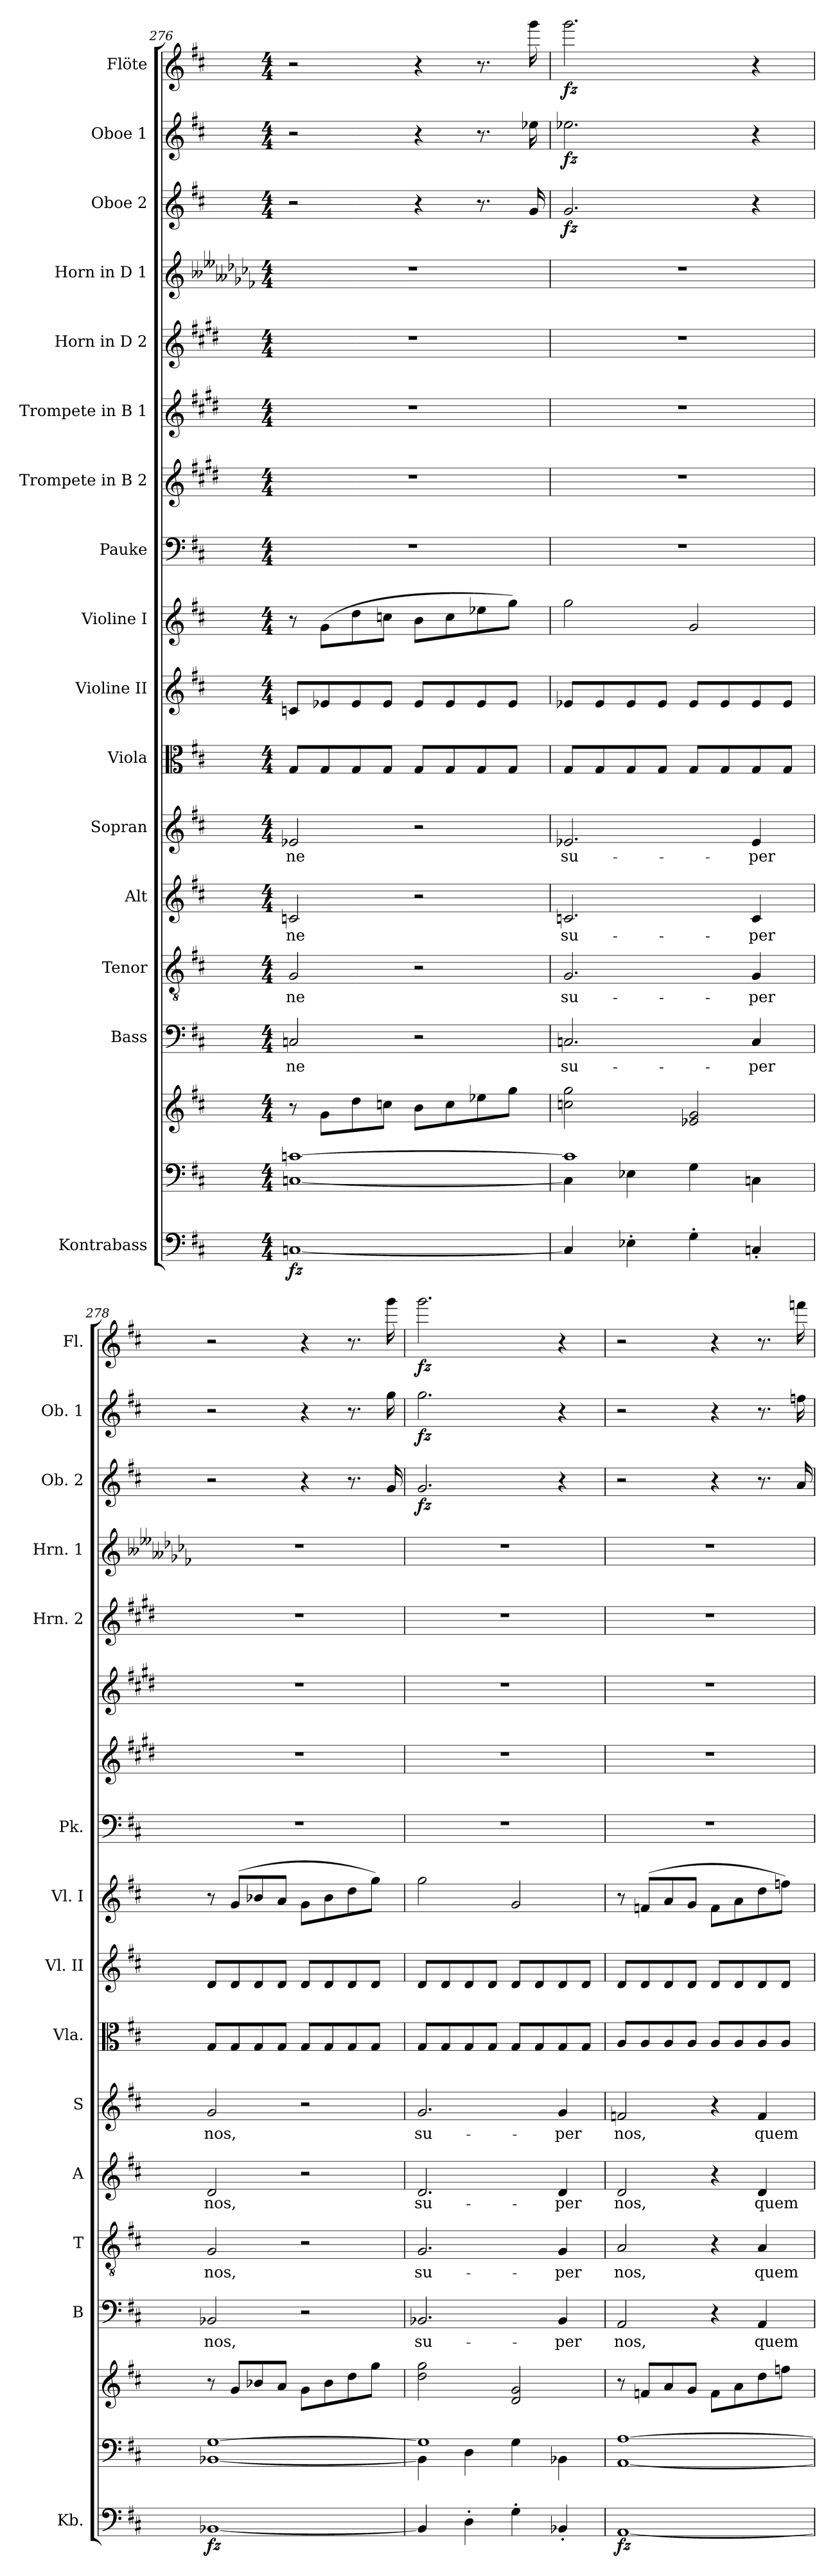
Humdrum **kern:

**kern	**dynam	**kern	**kern	**kern	**text	**kern	**text	**kern	**text	**kern	**text	**kern	**kern	**kern	**kern	**kern	**kern	**kern	**kern	**kern	**dynam	**kern	**dynam	**kern	**dynam
*part17	*part17	*part16	*part16	*part15	*part15	*part14	*part14	*part13	*part13	*part12	*part12	*part11	*part10	*part9	*part8	*part7	*part6	*part5	*part4	*part3	*part3	*part2	*part2	*part1	*part1
*staff18	*staff18	*staff17	*staff16	*staff15	*staff15	*staff14	*staff14	*staff13	*staff13	*staff12	*staff12	*staff11	*staff10	*staff9	*staff8	*staff7	*staff6	*staff5	*staff4	*staff3	*staff3	*staff2	*staff2	*staff1	*staff1
*I"Kontrabass	*	*	*	*I"Bass	*	*I"Tenor	*	*I"Alt	*	*I"Sopran	*	*I"Viola	*I"Violine II	*I"Violine I	*I"Pauke	*I"Trompete in B 2	*I"Trompete in B 1	*I"Horn in D 2	*I"Horn in D 1	*I"Oboe 2	*	*I"Oboe 1	*	*I"Flöte	*
*I'Kb.	*	*	*	*I'B	*	*I'T	*	*I'A	*	*I'S	*	*I'Vla.	*I'Vl. II	*I'Vl. I	*I'Pk.	*	*	*I'Hrn. 2	*I'Hrn. 1	*I'Ob. 2	*	*I'Ob. 1	*	*I'Fl.	*
*clefF4	*	*clefF4	*clefG2	*clefF4	*	*clefGv2	*	*clefG2	*	*clefG2	*	*clefC3	*clefG2	*clefG2	*clefF4	*clefG2	*clefG2	*clefG2	*clefG2	*clefG2	*	*clefG2	*	*clefG2	*
*ITrd7c12	*	*	*	*	*	*	*	*	*	*	*	*	*	*	*	*ITrd1c2	*ITrd1c2	*ITrd4c7	*ITrd-8c-12	*	*	*	*	*	*
*k[f#c#]	*	*k[f#c#]	*k[f#c#]	*k[f#c#]	*	*k[f#c#]	*	*k[f#c#]	*	*k[f#c#]	*	*k[f#c#]	*k[f#c#]	*k[f#c#]	*k[f#c#]	*k[f#c#]	*k[f#c#]	*k[f#c#g#]	*k[b--e--a--d-g-c-f-]	*k[f#c#]	*	*k[f#c#]	*	*k[f#c#]	*
*D:	*	*D:	*D:	*D:	*	*D:	*	*D:	*	*D:	*	*D:	*D:	*D:	*D:	*D:	*D:	*A:	*E--:	*D:	*	*D:	*	*D:	*
*M4/4	*	*M4/4	*M4/4	*M4/4	*	*M4/4	*	*M4/4	*	*M4/4	*	*M4/4	*M4/4	*M4/4	*M4/4	*M4/4	*M4/4	*M4/4	*M4/4	*M4/4	*	*M4/4	*	*M4/4	*
=276	=276	=276	=276	=276	=276	=276	=276	=276	=276	=276	=276	=276	=276	=276	=276	=276	=276	=276	=276	=276	=276	=276	=276	=276	=276
*	*	*^	*	*	*	*	*	*	*	*	*	*	*	*	*	*	*	*	*	*	*	*	*	*	*
!	!LO:DY:b	!	!	!	!	!LO:LY:b	!	!LO:LY:b	!	!LO:LY:b	!	!LO:LY:b	!	!	!	!	!	!	!	!	!	!	!	!	!	!
[1CCn	fz	[>1cn	[<1Cn	8r	2Cn/	-ne	2G/	-ne	2cn/	-ne	2e-X/	-ne	8G/L	8cn/L	8r	1r	1r	1r	1r	1r	2r	.	2r	.	2r	.
.	.	.	.	8g\L	.	.	.	.	.	.	.	.	8G/	8e-X/	(>8g\L	.	.	.	.	.	.	.	.	.	.	.
.	.	.	.	8dd\	.	.	.	.	.	.	.	.	8G/	8e-/	8dd\	.	.	.	.	.	.	.	.	.	.	.
.	.	.	.	8ccn\J	.	.	.	.	.	.	.	.	8G/J	8e-/J	8ccn\J	.	.	.	.	.	.	.	.	.	.	.
.	.	.	.	8b\L	2r	.	2r	.	2r	.	2r	.	8G/L	8e-/L	8b\L	.	.	.	.	.	4r	.	4r	.	4r	.
.	.	.	.	8cc\	.	.	.	.	.	.	.	.	8G/	8e-/	8cc\	.	.	.	.	.	.	.	.	.	.	.
.	.	.	.	8ee-X\	.	.	.	.	.	.	.	.	8G/	8e-/	8ee-X\	.	.	.	.	.	8.r	.	8.r	.	8.r	.
.	.	.	.	8gg\J	.	.	.	.	.	.	.	.	8G/J	8e-/J	8gg\J)	.	.	.	.	.	.	.	.	.	.	.
.	.	.	.	.	.	.	.	.	.	.	.	.	.	.	.	.	.	.	.	.	16g/	.	16ee-X\	.	16ggg\	.
=277	=277	=277	=277	=277	=277	=277	=277	=277	=277	=277	=277	=277	=277	=277	=277	=277	=277	=277	=277	=277	=277	=277	=277	=277	=277	=277
!	!	!	!	!	!	!LO:LY:b	!	!LO:LY:b	!	!LO:LY:b	!	!LO:LY:b	!	!	!	!	!	!	!	!	!	!LO:DY:b	!	!LO:DY:b	!	!LO:DY:b
4CC/]	.	1c]	4C\]	2ccn\ 2gg\	2.Cn/	su-	2.G/	su-	2.cn/	su-	2.e-X/	su-	8G/L	8e-X/L	2gg\	1r	1r	1r	1r	1r	2.g/	fz	2.ee-X\	fz	2.ggg\	fz
.	.	.	.	.	.	.	.	.	.	.	.	.	8G/	8e-/	.	.	.	.	.	.	.	.	.	.	.	.
4EE-X'>\	.	.	4E-X\	.	.	.	.	.	.	.	.	.	8G/	8e-/	.	.	.	.	.	.	.	.	.	.	.	.
.	.	.	.	.	.	.	.	.	.	.	.	.	8G/J	8e-/J	.	.	.	.	.	.	.	.	.	.	.	.
4GG'>\	.	.	4G\	2e-X/ 2g/	.	.	.	.	.	.	.	.	8G/L	8e-/L	2g/	.	.	.	.	.	.	.	.	.	.	.
.	.	.	.	.	.	.	.	.	.	.	.	.	8G/	8e-/	.	.	.	.	.	.	.	.	.	.	.	.
!	!	!	!	!	!	!LO:LY:b	!	!LO:LY:b	!	!LO:LY:b	!	!LO:LY:b	!	!	!	!	!	!	!	!	!	!	!	!	!	!
4CCn'</	.	.	4Cn\	.	4C/	-per	4G/	-per	4c/	-per	4e-/	-per	8G/	8e-/	.	.	.	.	.	.	4r	.	4r	.	4r	.
.	.	.	.	.	.	.	.	.	.	.	.	.	8G/J	8e-/J	.	.	.	.	.	.	.	.	.	.	.	.
=278	=278	=278	=278	=278	=278	=278	=278	=278	=278	=278	=278	=278	=278	=278	=278	=278	=278	=278	=278	=278	=278	=278	=278	=278	=278	=278
!	!LO:DY:b	!	!	!	!	!LO:LY:b	!	!LO:LY:b	!	!LO:LY:b	!	!LO:LY:b	!	!	!	!	!	!	!	!	!	!	!	!	!	!
[1BBB-X	fz	[>1G	[<1BB-X	8r	2BB-X/	nos,	2G/	nos,	2d/	nos,	2g/	nos,	8G/L	8d/L	8r	1r	1r	1r	1r	1r	2r	.	2r	.	2r	.
.	.	.	.	8g/L	.	.	.	.	.	.	.	.	8G/	8d/	(>8g/L	.	.	.	.	.	.	.	.	.	.	.
.	.	.	.	8b-X/	.	.	.	.	.	.	.	.	8G/	8d/	8b-X/	.	.	.	.	.	.	.	.	.	.	.
.	.	.	.	8a/J	.	.	.	.	.	.	.	.	8G/J	8d/J	8a/J	.	.	.	.	.	.	.	.	.	.	.
.	.	.	.	8g\L	2r	.	2r	.	2r	.	2r	.	8G/L	8d/L	8g\L	.	.	.	.	.	4r	.	4r	.	4r	.
.	.	.	.	8b-\	.	.	.	.	.	.	.	.	8G/	8d/	8b-\	.	.	.	.	.	.	.	.	.	.	.
.	.	.	.	8dd\	.	.	.	.	.	.	.	.	8G/	8d/	8dd\	.	.	.	.	.	8.r	.	8.r	.	8.r	.
.	.	.	.	8gg\J	.	.	.	.	.	.	.	.	8G/J	8d/J	8gg\J)	.	.	.	.	.	.	.	.	.	.	.
.	.	.	.	.	.	.	.	.	.	.	.	.	.	.	.	.	.	.	.	.	16g/	.	16gg\	.	16ggg\	.
=279	=279	=279	=279	=279	=279	=279	=279	=279	=279	=279	=279	=279	=279	=279	=279	=279	=279	=279	=279	=279	=279	=279	=279	=279	=279	=279
!	!	!	!	!	!	!LO:LY:b	!	!LO:LY:b	!	!LO:LY:b	!	!LO:LY:b	!	!	!	!	!	!	!	!	!	!LO:DY:b	!	!LO:DY:b	!	!LO:DY:b
4BBB-/]	.	1G]	4BB-\]	2dd\ 2gg\	2.BB-X/	su-	2.G/	su-	2.d/	su-	2.g/	su-	8G/L	8d/L	2gg\	1r	1r	1r	1r	1r	2.g/	fz	2.gg\	fz	2.ggg\	fz
.	.	.	.	.	.	.	.	.	.	.	.	.	8G/	8d/	.	.	.	.	.	.	.	.	.	.	.	.
4DD'>\	.	.	4D\	.	.	.	.	.	.	.	.	.	8G/	8d/	.	.	.	.	.	.	.	.	.	.	.	.
.	.	.	.	.	.	.	.	.	.	.	.	.	8G/J	8d/J	.	.	.	.	.	.	.	.	.	.	.	.
4GG'>\	.	.	4G\	2d/ 2g/	.	.	.	.	.	.	.	.	8G/L	8d/L	2g/	.	.	.	.	.	.	.	.	.	.	.
.	.	.	.	.	.	.	.	.	.	.	.	.	8G/	8d/	.	.	.	.	.	.	.	.	.	.	.	.
!	!	!	!	!	!	!LO:LY:b	!	!LO:LY:b	!	!LO:LY:b	!	!LO:LY:b	!	!	!	!	!	!	!	!	!	!	!	!	!	!
4BBB-X'</	.	.	4BB-X\	.	4BB-/	-per	4G/	-per	4d/	-per	4g/	-per	8G/	8d/	.	.	.	.	.	.	4r	.	4r	.	4r	.
.	.	.	.	.	.	.	.	.	.	.	.	.	8G/J	8d/J	.	.	.	.	.	.	.	.	.	.	.	.
=280	=280	=280	=280	=280	=280	=280	=280	=280	=280	=280	=280	=280	=280	=280	=280	=280	=280	=280	=280	=280	=280	=280	=280	=280	=280	=280
!	!LO:DY:b	!	!	!	!	!LO:LY:b	!	!LO:LY:b	!	!LO:LY:b	!	!LO:LY:b	!	!	!	!	!	!	!	!	!	!	!	!	!	!
[1AAA	fz	[>1A	[<1AA	8r	2AA/	nos,	2A/	nos,	2d/	nos,	2fn/	nos,	8A/L	8d/L	8r	1r	1r	1r	1r	1r	2r	.	2r	.	2r	.
.	.	.	.	8fn/L	.	.	.	.	.	.	.	.	8A/	8d/	(>8fn/L	.	.	.	.	.	.	.	.	.	.	.
.	.	.	.	8a/	.	.	.	.	.	.	.	.	8A/	8d/	8a/	.	.	.	.	.	.	.	.	.	.	.
.	.	.	.	8g/J	.	.	.	.	.	.	.	.	8A/J	8d/J	8g/J	.	.	.	.	.	.	.	.	.	.	.
.	.	.	.	8f\L	4r	.	4r	.	4r	.	4r	.	8A/L	8d/L	8f\L	.	.	.	.	.	4r	.	4r	.	4r	.
.	.	.	.	8a\	.	.	.	.	.	.	.	.	8A/	8d/	8a\	.	.	.	.	.	.	.	.	.	.	.
!	!	!	!	!	!	!LO:LY:b	!	!LO:LY:b	!	!LO:LY:b	!	!LO:LY:b	!	!	!	!	!	!	!	!	!	!	!	!	!	!
.	.	.	.	8dd\	4AA/	quem	4A/	quem	4d/	quem	4f/	quem	8A/	8d/	8dd\	.	.	.	.	.	8.r	.	8.r	.	8.r	.
.	.	.	.	8ffn\J	.	.	.	.	.	.	.	.	8A/J	8d/J	8ffn\J)	.	.	.	.	.	.	.	.	.	.	.
.	.	.	.	.	.	.	.	.	.	.	.	.	.	.	.	.	.	.	.	.	16a/	.	16ffn\	.	16fffn\	.
*	*	*v	*v	*	*	*	*	*	*	*	*	*	*	*	*	*	*	*	*	*	*	*	*	*	*	*
=	=	=	=	=	=	=	=	=	=	=	=	=	=	=	=	=	=	=	=	=	=	=	=	=	=
*-	*-	*-	*-	*-	*-	*-	*-	*-	*-	*-	*-	*-	*-	*-	*-	*-	*-	*-	*-	*-	*-	*-	*-	*-	*-
